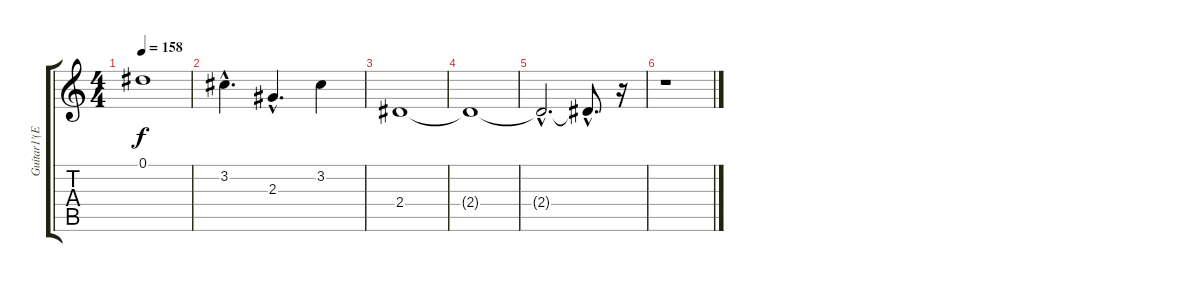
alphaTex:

\track ("Guitar1'(EFX L)" "Guitar1'(E") {instrument guitarharmonics}
\staff {score tabs}
\tuning (Eb4 Bb3 Gb3 Db3 Ab2 Eb2) {hide}
\ts (4 4)
\tempo 158
\clef g2
\ks c
0.1.1{dy f} |
3.2{hac}.4{d} 2.3{hac}.4{d} 3.2.4 |
2.4.1 |
2.4{t}.1 |
2.4{hac t}.2{d} 2.4{hac t}.8{d} r.16 |
r.1
